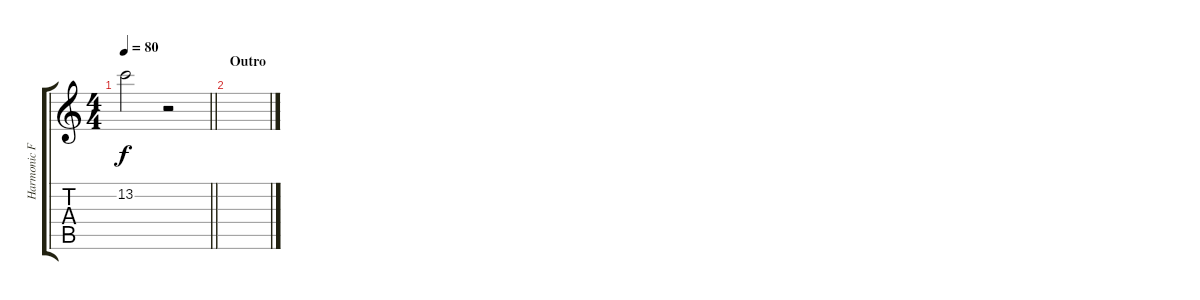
\track ("Harmonic Fill" "Harmonic F") {instrument overdrivenguitar}
\staff {score tabs}
\tuning (E4 B3 G3 D3 A2 E2) {hide}
\ts (4 4)
\tempo 80
\clef g2
\barLineRight lightlight
\ks c
13.2.2{dy f} r.2 |
\section ("" "Outro")
